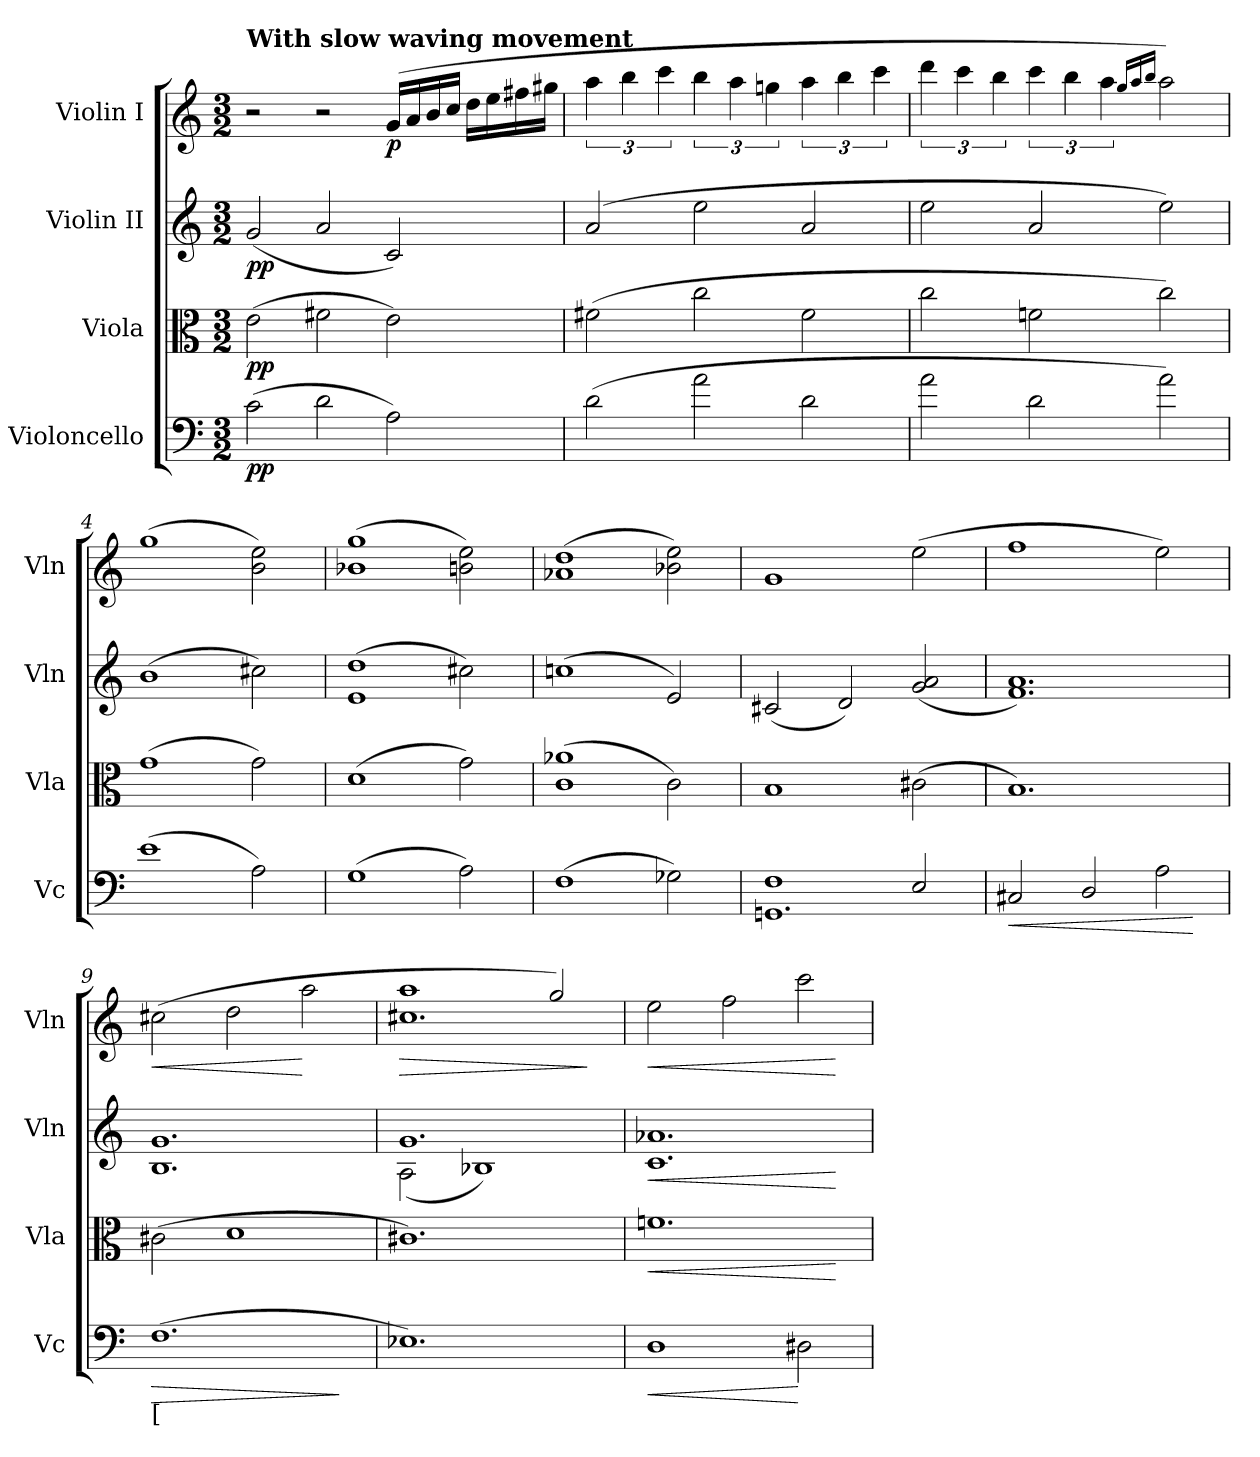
**kern	**dynam	**kern	**dynam	**kern	**dynam	**kern	**dynam
*part4	*part4	*part3	*part3	*part2	*part2	*part1	*part1
*staff4	*staff4	*staff3	*staff3	*staff2	*staff2	*staff1	*staff1
*I"Violoncello	*	*I"Viola	*	*I"Violin II	*	*I"Violin I	*
*I'Vc	*	*I'Vla	*	*I'Vln	*	*I'Vln	*
*clefF4	*	*clefC3	*	*clefG2	*	*clefG2	*
*k[]	*	*k[]	*	*k[]	*	*k[]	*
*M3/2	*	*M3/2	*	*M3/2	*	*M3/2	*
=1	=1	=1	=1	=1	=1	=1	=1
!	!	!	!	!	!	!LO:TX:a:B:t=With slow waving movement	!
!	!LO:DY:b	!	!LO:DY:b	!	!LO:DY:b	!	!
(2c\	pp	(2e\	pp	(>2g/	pp	2r	.
2d\	.	2f#X\	.	2a/	.	2r	.
!	!	!	!	!	!	!	!LO:DY:b
2A\)	.	2e\)	.	2c/)	.	(16g/LL	p
.	.	.	.	.	.	16a/	.
.	.	.	.	.	.	16b/	.
.	.	.	.	.	.	16cc/JJ	.
.	.	.	.	.	.	16dd\LL	.
.	.	.	.	.	.	16ee\	.
.	.	.	.	.	.	16ff#X\	.
.	.	.	.	.	.	16gg#X\JJ	.
=2	=2	=2	=2	=2	=2	=2	=2
(2d\	.	(2f#X\	.	(2a/	.	6aa\	.
.	.	.	.	.	.	6bb\	.
.	.	.	.	.	.	6ccc\	.
2a\	.	2cc\	.	2ee\	.	6bb\	.
.	.	.	.	.	.	6aa\	.
.	.	.	.	.	.	6ggn\	.
2d\	.	2f#\	.	2a/	.	6aa\	.
.	.	.	.	.	.	6bb\	.
.	.	.	.	.	.	6ccc\	.
=3	=3	=3	=3	=3	=3	=3	=3
2a\	.	2cc\	.	2ee\	.	6ddd\	.
.	.	.	.	.	.	6ccc\	.
.	.	.	.	.	.	6bb\	.
2d\	.	2fn\	.	2a/	.	6ccc\	.
.	.	.	.	.	.	6bb\	.
.	.	.	.	.	.	6aa\	.
.	.	.	.	.	.	16qgg/LL	.
.	.	.	.	.	.	16qaa/	.
.	.	.	.	.	.	16qbb/JJ	.
2a\)	.	2cc\)	.	2ee\)	.	2aa\)	.
=4	=4	=4	=4	=4	=4	=4	=4
(1e	.	(1g	.	(1b	.	(1gg	.
2A\)	.	2g\)	.	2cc#X\)	.	2b\ 2ee\)	.
!!LO:LB:g=z
=5	=5	=5	=5	=5	=5	=5	=5
(1G	.	(1d	.	(1e 1dd	.	(1b-X 1gg	.
2A\)	.	2g\)	.	2cc#X\)	.	2bn\ 2ee\)	.
=6	=6	=6	=6	=6	=6	=6	=6
(1F	.	(1c 1a-X	.	(1ccn	.	(1a-X 1dd	.
2G-X\)	.	2c\)	.	2e/)	.	2b-X\ 2ee\)	.
=7	=7	=7	=7	=7	=7	=7	=7
*^	*	*	*	*	*	*	*
1.GGn	1F	.	1B	.	(2c#X/	.	1g	.
.	.	.	.	.	2d/)	.	.	.
.	2E/	.	(2c#X\	.	(2g/ 2a/	.	(2ee\	.
=8	=8	=8	=8	=8	=8	=8	=8	=8
!	!	!LO:HP:b	!	!	!	!	!	!
*v	*v	*	*	*	*	*	*	*
2C#X/	<	1.B)	.	1.f 1.a)	.	1ff	.
2D/	.	.	.	.	.	.	.
2A\	.	.	.	.	.	2ee\)	.
.	[	.	.	.	.	.	.
=9	=9	=9	=9	=9	=9	=9	=9
!LO:TX:b:t=[	!	!	!	!	!	!	!
!	!LO:HP:b	!	!	!	!	!	!LO:HP:b
(1.F	>	(2c#X\	.	1.B 1.g	.	(2cc#X\	<
.	.	1d	.	.	.	2dd\	.
.	.	.	.	.	.	2aa\	[
.	]	.	.	.	.	.	.
=10	=10	=10	=10	=10	=10	=10	=10
*	*	*	*	*^	*	*	*
!	!	!	!	!	!	!	!	!LO:HP:b
*	*	*	*	*	*	*	*^	*
1.E-X)	.	1.c#X)	.	1.g	(2A\	.	1aa	1.cc#X	>
.	.	.	.	.	1B-X)	.	.	.	.
.	.	.	.	.	.	.	2gg/)	.	.
*	*	*	*	*v	*v	*	*	*	*
*	*	*	*	*	*	*v	*v	*
.	.	.	.	.	.	.	]
!!LO:LB:g=z
=11	=11	=11	=11	=11	=11	=11	=11
!	!LO:HP:b	!	!LO:HP:b	!	!LO:HP:b	!	!LO:HP:b
1D	<	1.fn	<	1.c 1.a-X	<	2ee\	<
.	.	.	.	.	.	2ff\	.
2D#X\	[	.	.	.	.	2ccc\	.
.	.	.	[	.	[	.	[
=	=	=	=	=	=	=	=
*-	*-	*-	*-	*-	*-	*-	*-
